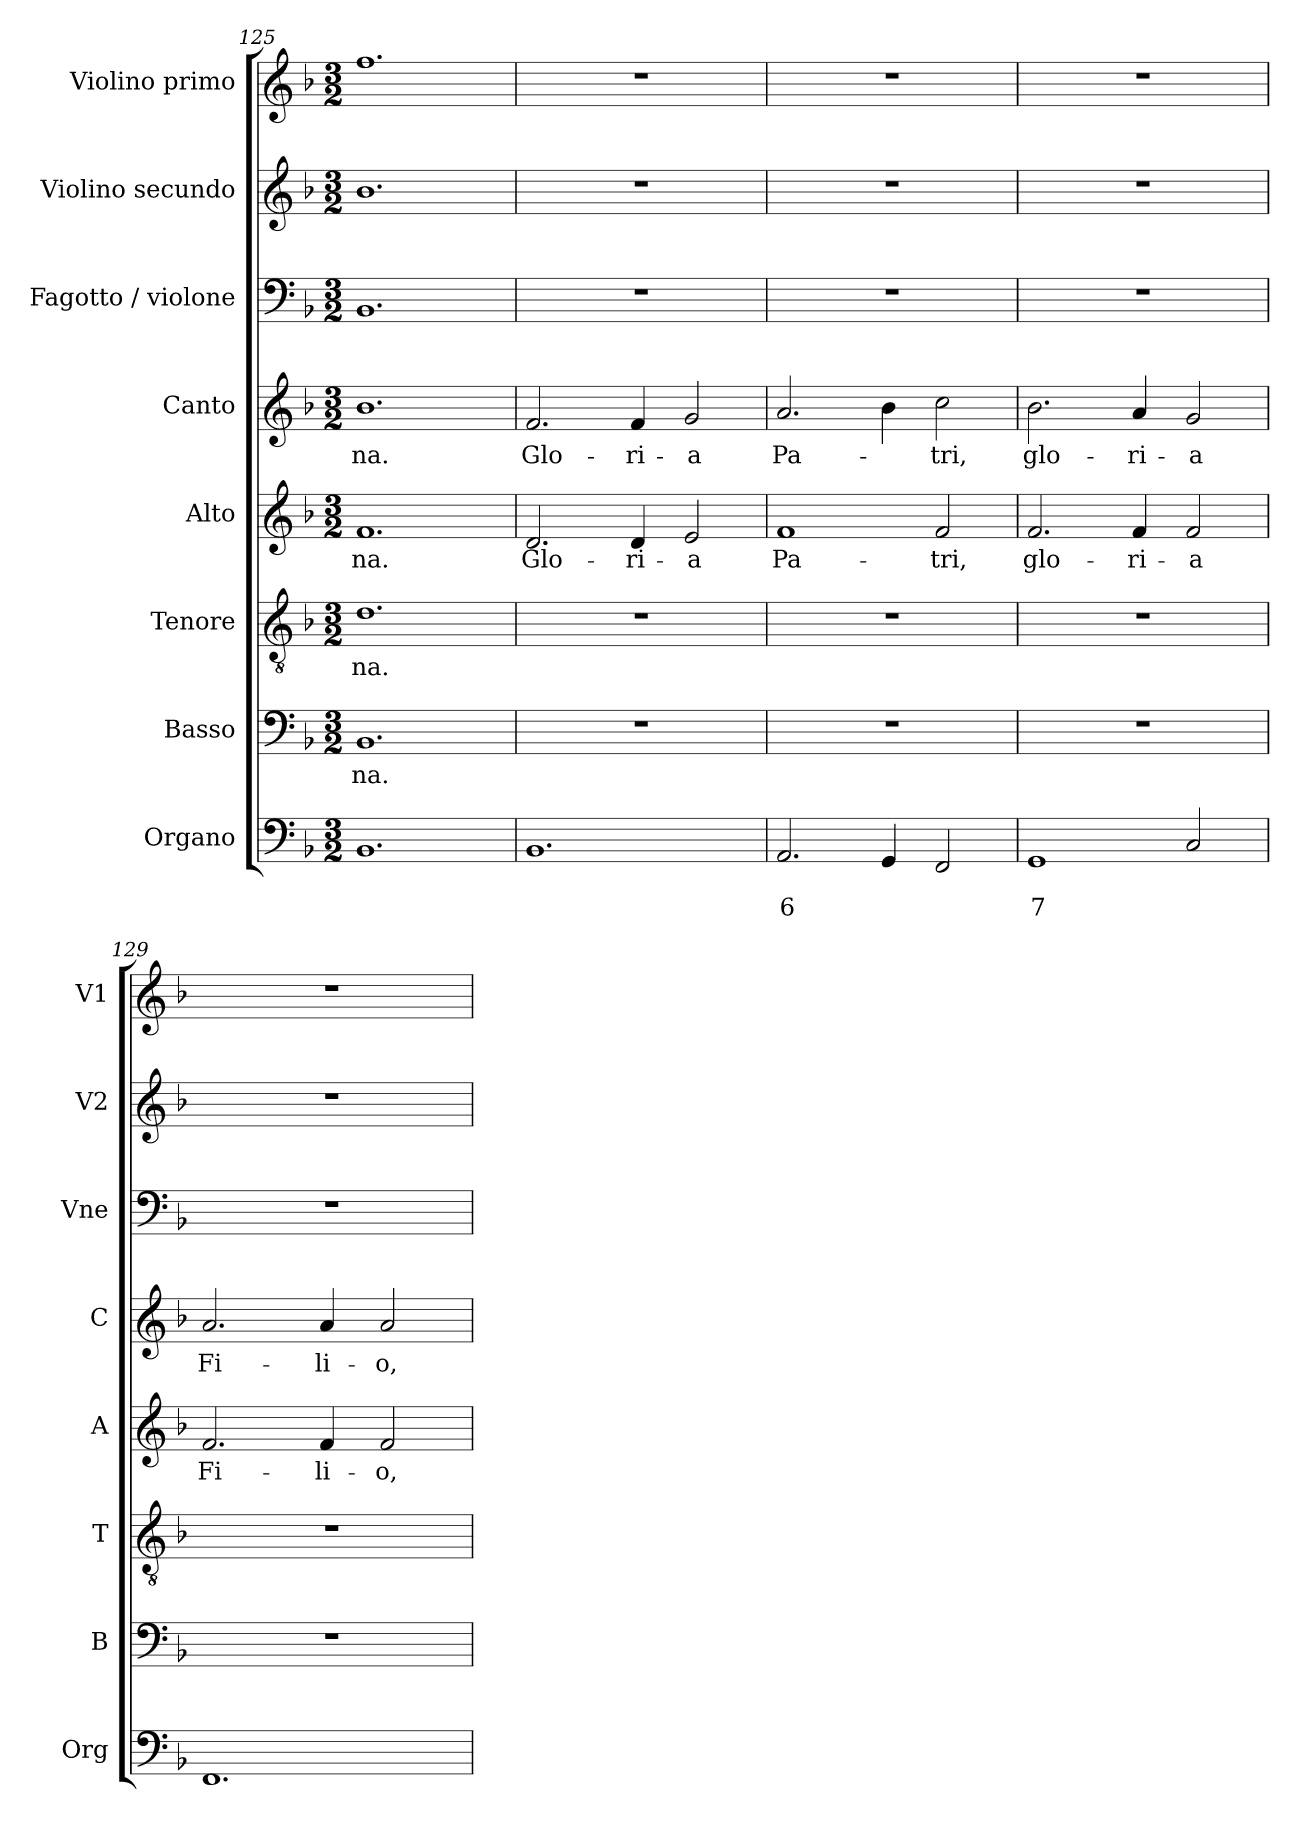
**kern	**text	**text	**kern	**text	**kern	**text	**kern	**text	**kern	**text	**kern	**kern	**kern
*part8	*part8	*part8	*part7	*part7	*part6	*part6	*part5	*part5	*part4	*part4	*part3	*part2	*part1
*staff8	*staff8	*staff8	*staff7	*staff7	*staff6	*staff6	*staff5	*staff5	*staff4	*staff4	*staff3	*staff2	*staff1
*I"Organo	*	*	*I"Basso	*	*I"Tenore	*	*I"Alto	*	*I"Canto	*	*I"Fagotto / violone	*I"Violino secundo	*I"Violino primo
*I'Org	*	*	*I'B	*	*I'T	*	*I'A	*	*I'C	*	*I'Vne	*I'V2	*I'V1
*clefF4	*	*	*clefF4	*	*clefGv2	*	*clefG2	*	*clefG2	*	*clefF4	*clefG2	*clefG2
*k[b-]	*	*	*k[b-]	*	*k[b-]	*	*k[b-]	*	*k[b-]	*	*k[b-]	*k[b-]	*k[b-]
*F:	*	*	*F:	*	*F:	*	*F:	*	*F:	*	*F:	*F:	*F:
*M3/2	*	*	*M3/2	*	*M3/2	*	*M3/2	*	*M3/2	*	*M3/2	*M3/2	*M3/2
=125	=125	=125	=125	=125	=125	=125	=125	=125	=125	=125	=125	=125	=125
!	!	!	!	!LO:LY:b	!	!LO:LY:b	!	!LO:LY:b	!	!LO:LY:b	!	!	!
1.BB-	.	.	1.BB-	-na.	1.d	-na.	1.f	-na.	1.b-	-na.	1.BB-	1.b-	1.ff
=126	=126	=126	=126	=126	=126	=126	=126	=126	=126	=126	=126	=126	=126
!	!	!	!	!	!	!	!	!LO:LY:b	!	!LO:LY:b	!	!	!
1.BB-	.	.	1.r	.	1.r	.	2.d/	Glo-	2.f/	Glo-	1.r	1.r	1.r
!	!	!	!	!	!	!	!	!LO:LY:b	!	!LO:LY:b	!	!	!
.	.	.	.	.	.	.	4d/	-ri-	4f/	-ri-	.	.	.
!	!	!	!	!	!	!	!	!LO:LY:b	!	!LO:LY:b	!	!	!
.	.	.	.	.	.	.	2e/	-a	2g/	-a	.	.	.
=127	=127	=127	=127	=127	=127	=127	=127	=127	=127	=127	=127	=127	=127
!	!	!LO:LY:b	!	!	!	!	!	!LO:LY:b	!	!LO:LY:b	!	!	!
2.AA/	.	6	1.r	.	1.r	.	1f	Pa-	2.a/	Pa-	1.r	1.r	1.r
4GG/	.	.	.	.	.	.	.	.	4b-\	.	.	.	.
!	!	!	!	!	!	!	!	!LO:LY:b	!	!LO:LY:b	!	!	!
2FF/	.	.	.	.	.	.	2f/	-tri,	2cc\	-tri,	.	.	.
=128	=128	=128	=128	=128	=128	=128	=128	=128	=128	=128	=128	=128	=128
!	!	!LO:LY:b	!	!	!	!	!	!LO:LY:b	!	!LO:LY:b	!	!	!
1GG	.	7	1.r	.	1.r	.	2.f/	glo-	2.b-\	glo-	1.r	1.r	1.r
!	!	!	!	!	!	!	!	!LO:LY:b	!	!LO:LY:b	!	!	!
.	.	.	.	.	.	.	4f/	-ri-	4a/	-ri-	.	.	.
!	!	!	!	!	!	!	!	!LO:LY:b	!	!LO:LY:b	!	!	!
2C/	.	.	.	.	.	.	2f/	-a	2g/	-a	.	.	.
=129	=129	=129	=129	=129	=129	=129	=129	=129	=129	=129	=129	=129	=129
!	!	!	!	!	!	!	!	!LO:LY:b	!	!LO:LY:b	!	!	!
1.FF	.	.	1.r	.	1.r	.	2.f/	Fi-	2.a/	Fi-	1.r	1.r	1.r
!	!	!	!	!	!	!	!	!LO:LY:b	!	!LO:LY:b	!	!	!
.	.	.	.	.	.	.	4f/	-li-	4a/	-li-	.	.	.
!	!	!	!	!	!	!	!	!LO:LY:b	!	!LO:LY:b	!	!	!
.	.	.	.	.	.	.	2f/	-o,	2a/	-o,	.	.	.
=	=	=	=	=	=	=	=	=	=	=	=	=	=
*-	*-	*-	*-	*-	*-	*-	*-	*-	*-	*-	*-	*-	*-
